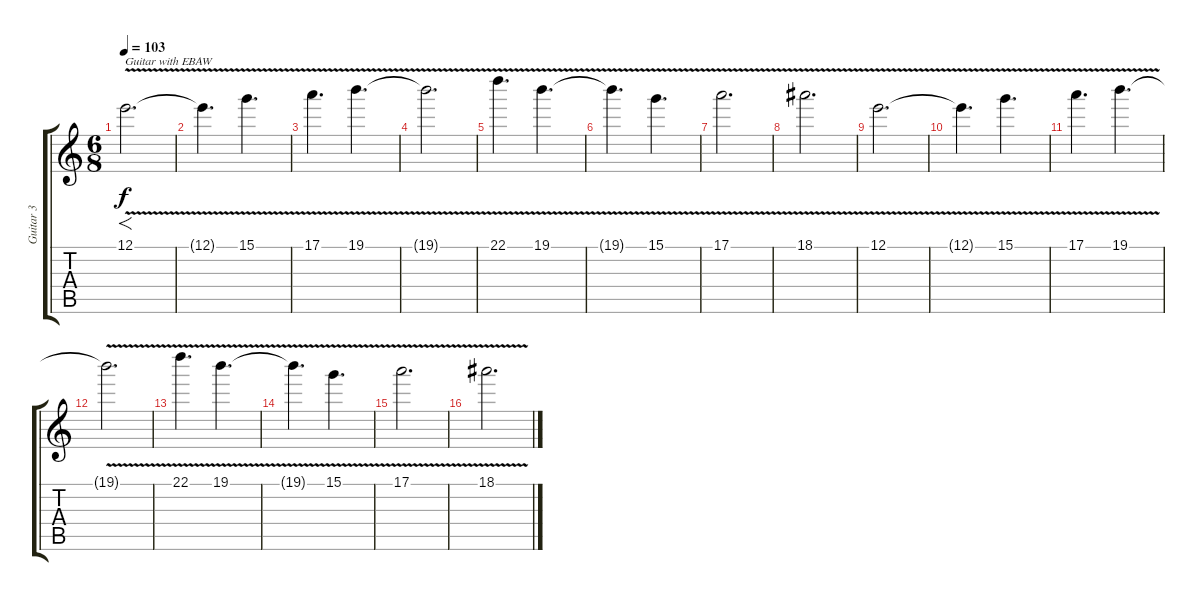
\track ("Guitar 3" "Guitar 3") {instrument overdrivenguitar}
\staff {score tabs}
\tuning (E4 B3 G3 D3 A2 E2) {hide}
\ts (6 8)
\tempo 103
\clef g2
\ks c
12.1{v}.2{f d txt "Guitar with EBAW" dy f volume 13 instrument violin} |
12.1{t}.4{d} 15.1{v}.4{d} |
17.1{v}.4{d} 19.1{v}.4{d} |
19.1{t}.2{d} |
22.1{v}.4{d volume 13 instrument violin} 19.1{v}.4{d} |
19.1{t}.4{d} 15.1{v}.4{d} |
17.1{v}.2{d} |
18.1{v}.2{d} |
12.1{v}.2{d volume 13 instrument violin} |
12.1{t}.4{d} 15.1{v}.4{d} |
17.1{v}.4{d} 19.1{v}.4{d} |
19.1{t}.2{d} |
22.1{v}.4{d volume 13 instrument violin} 19.1{v}.4{d} |
19.1{t}.4{d} 15.1{v}.4{d} |
17.1{v}.2{d} |
18.1{v}.2{d}
